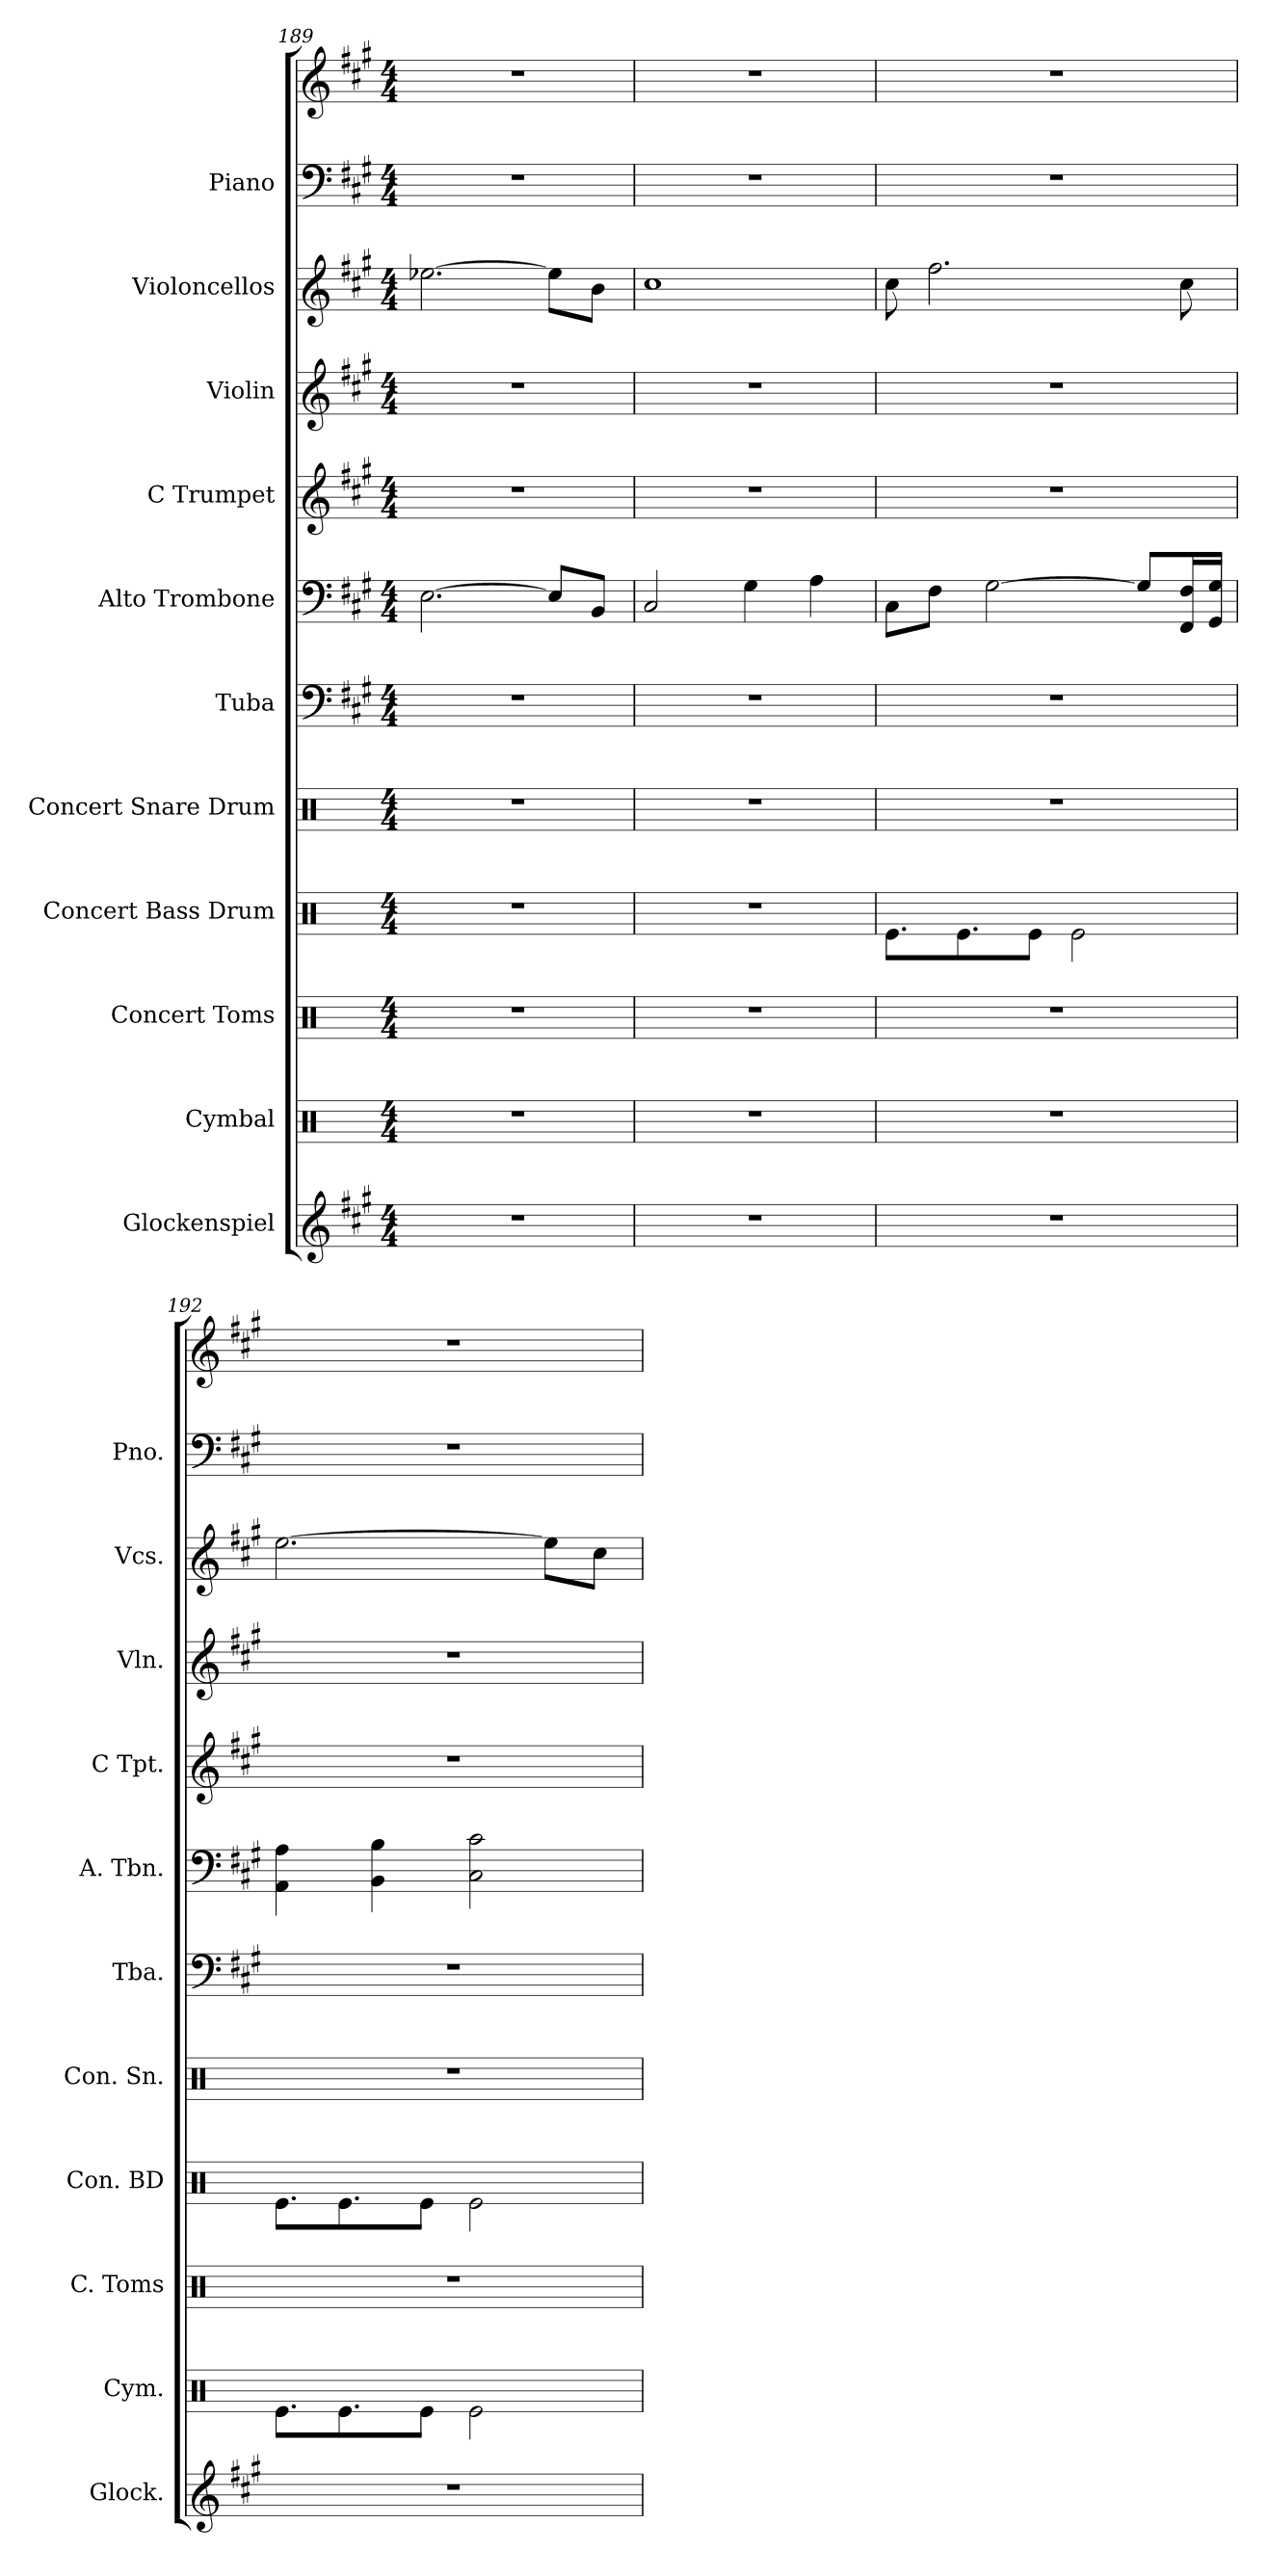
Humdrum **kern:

**kern	**kern	**kern	**kern	**kern	**kern	**kern	**kern	**kern	**kern	**kern	**kern
*part11	*part10	*part9	*part8	*part7	*part6	*part5	*part4	*part3	*part2	*part1	*part1
*staff12	*staff11	*staff10	*staff9	*staff8	*staff7	*staff6	*staff5	*staff4	*staff3	*staff2	*staff1
*I"Glockenspiel	*I"Cymbal	*I"Concert Toms	*I"Concert Bass Drum	*I"Concert Snare Drum	*I"Tuba	*I"Alto Trombone	*I"C Trumpet	*I"Violin	*I"Violoncellos	*I"Piano	*
*I'Glock.	*I'Cym.	*I'C. Toms	*I'Con. BD	*I'Con. Sn.	*I'Tba.	*I'A. Tbn.	*I'C Tpt.	*I'Vln.	*I'Vcs.	*I'Pno.	*
*clefG2	*clefX	*clefX	*clefX	*clefX	*clefF4	*clefF4	*clefG2	*clefG2	*clefG2	*clefF4	*clefG2
*ITrd-14c-24	*	*	*	*	*	*	*	*	*	*	*
*k[f#c#g#]	*k[]	*k[]	*k[]	*k[]	*k[f#c#g#]	*k[f#c#g#]	*k[f#c#g#]	*k[f#c#g#]	*k[f#c#g#]	*k[f#c#g#]	*k[f#c#g#]
*M4/4	*M4/4	*M4/4	*M4/4	*M4/4	*M4/4	*M4/4	*M4/4	*M4/4	*M4/4	*M4/4	*M4/4
=189	=189	=189	=189	=189	=189	=189	=189	=189	=189	=189	=189
1r	1r	1r	1r	1r	1r	[2.E\	1r	1r	[2.ee-X\	1r	1r
.	.	.	.	.	.	8E/L]	.	.	8ee-\L]	.	.
.	.	.	.	.	.	8BB/J	.	.	8b\J	.	.
=190	=190	=190	=190	=190	=190	=190	=190	=190	=190	=190	=190
1r	1r	1r	1r	1r	1r	2C#/	1r	1r	1cc#	1r	1r
.	.	.	.	.	.	4G#\	.	.	.	.	.
.	.	.	.	.	.	4A\	.	.	.	.	.
!!LO:PB:g=z
=191	=191	=191	=191	=191	=191	=191	=191	=191	=191	=191	=191
1r	1r	1r	8.Re\L	1r	1r	8C#\L	1r	1r	8cc#\	1r	1r
.	.	.	.	.	.	8F#\J	.	.	2.ff#\	.	.
.	.	.	8.Re\	.	.	.	.	.	.	.	.
.	.	.	.	.	.	[2G#\	.	.	.	.	.
.	.	.	8Re\J	.	.	.	.	.	.	.	.
.	.	.	2Re\	.	.	.	.	.	.	.	.
.	.	.	.	.	.	8G#/L]	.	.	.	.	.
.	.	.	.	.	.	16FF#/ 16F#/L	.	.	8cc#\	.	.
.	.	.	.	.	.	16GG#/ 16G#/JJ	.	.	.	.	.
=192	=192	=192	=192	=192	=192	=192	=192	=192	=192	=192	=192
1r	8.Re\L	1r	8.Re\L	1r	1r	4AA\ 4A\	1r	1r	[2.ee\	1r	1r
.	8.Re\	.	8.Re\	.	.	.	.	.	.	.	.
.	.	.	.	.	.	4BB\ 4B\	.	.	.	.	.
.	8Re\J	.	8Re\J	.	.	.	.	.	.	.	.
.	2Re\	.	2Re\	.	.	2C#\ 2c#\	.	.	.	.	.
.	.	.	.	.	.	.	.	.	8ee\L]	.	.
.	.	.	.	.	.	.	.	.	8cc#\J	.	.
=	=	=	=	=	=	=	=	=	=	=	=
*-	*-	*-	*-	*-	*-	*-	*-	*-	*-	*-	*-
